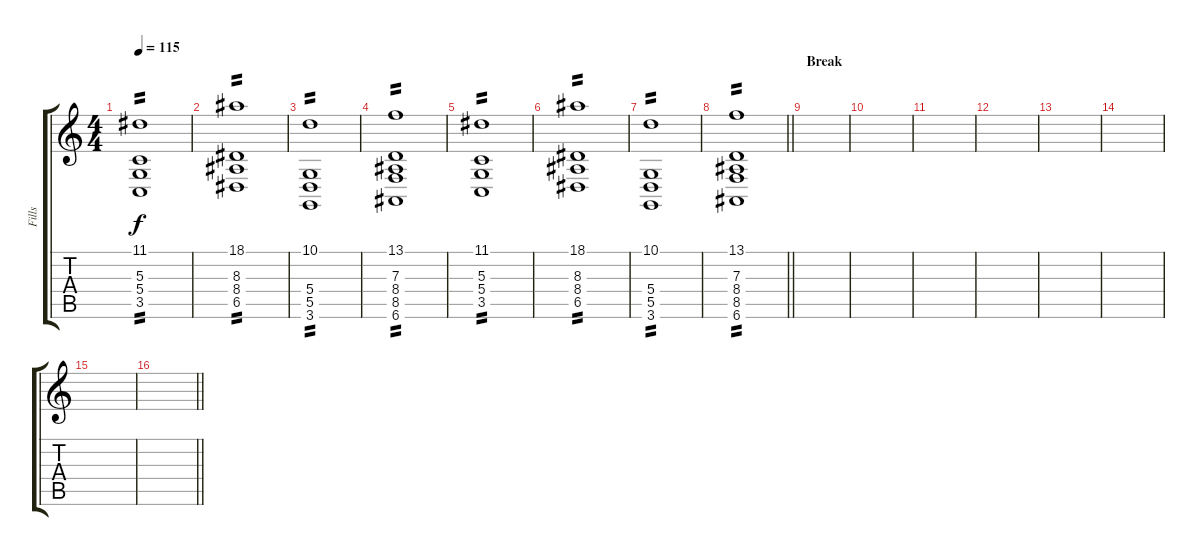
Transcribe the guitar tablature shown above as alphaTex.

\track ("Fills" "Fills") {instrument pad2warm}
\staff {score tabs}
\tuning (E4 B3 G3 D3 A2 E2) {hide}
\ts (4 4)
\tempo 115
\clef g2
\ks c
(11.1 5.3 5.4 3.5).1{tp 2 dy f} |
(18.1 8.3 8.4 6.5).1{tp 2} |
(10.1 5.4 5.5 3.6).1{tp 2} |
(13.1 7.3 8.4 8.5 6.6).1{tp 2} |
(11.1 5.3 5.4 3.5).1{tp 2} |
(18.1 8.3 8.4 6.5).1{tp 2} |
(10.1 5.4 5.5 3.6).1{tp 2} |
\barLineRight lightlight
(13.1 7.3 8.4 8.5 6.6).1{tp 2} |
\section ("" "Break")
|
|
|
|
|
|
|
\barLineRight lightlight
